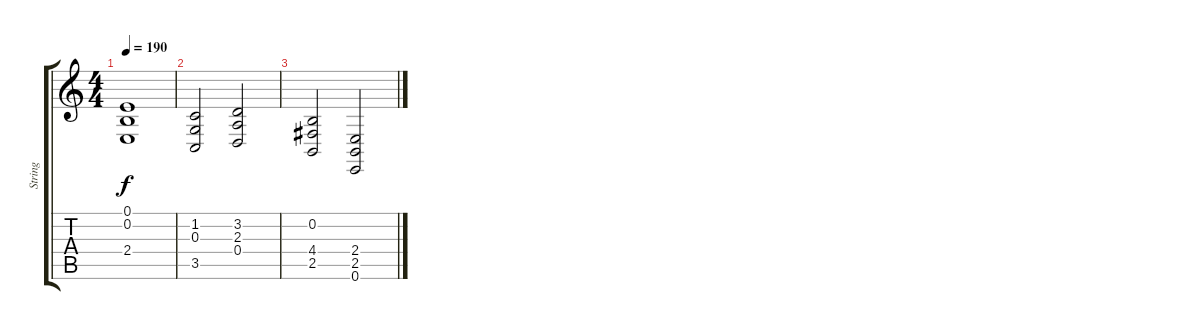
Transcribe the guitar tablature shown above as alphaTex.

\track ("String" "String") {instrument stringensemble1}
\staff {score tabs}
\tuning (E4 B3 G3 D3 A2 E2) {hide}
\ts (4 4)
\tempo 190
\clef g2
\ks c
(0.1{t} 0.2{t} 2.4{t}).1{dy f} |
(1.2 0.3 3.5).2 (3.2 2.3 0.4).2 |
(0.2 4.4 2.5).2 (2.4 2.5 0.6).2
